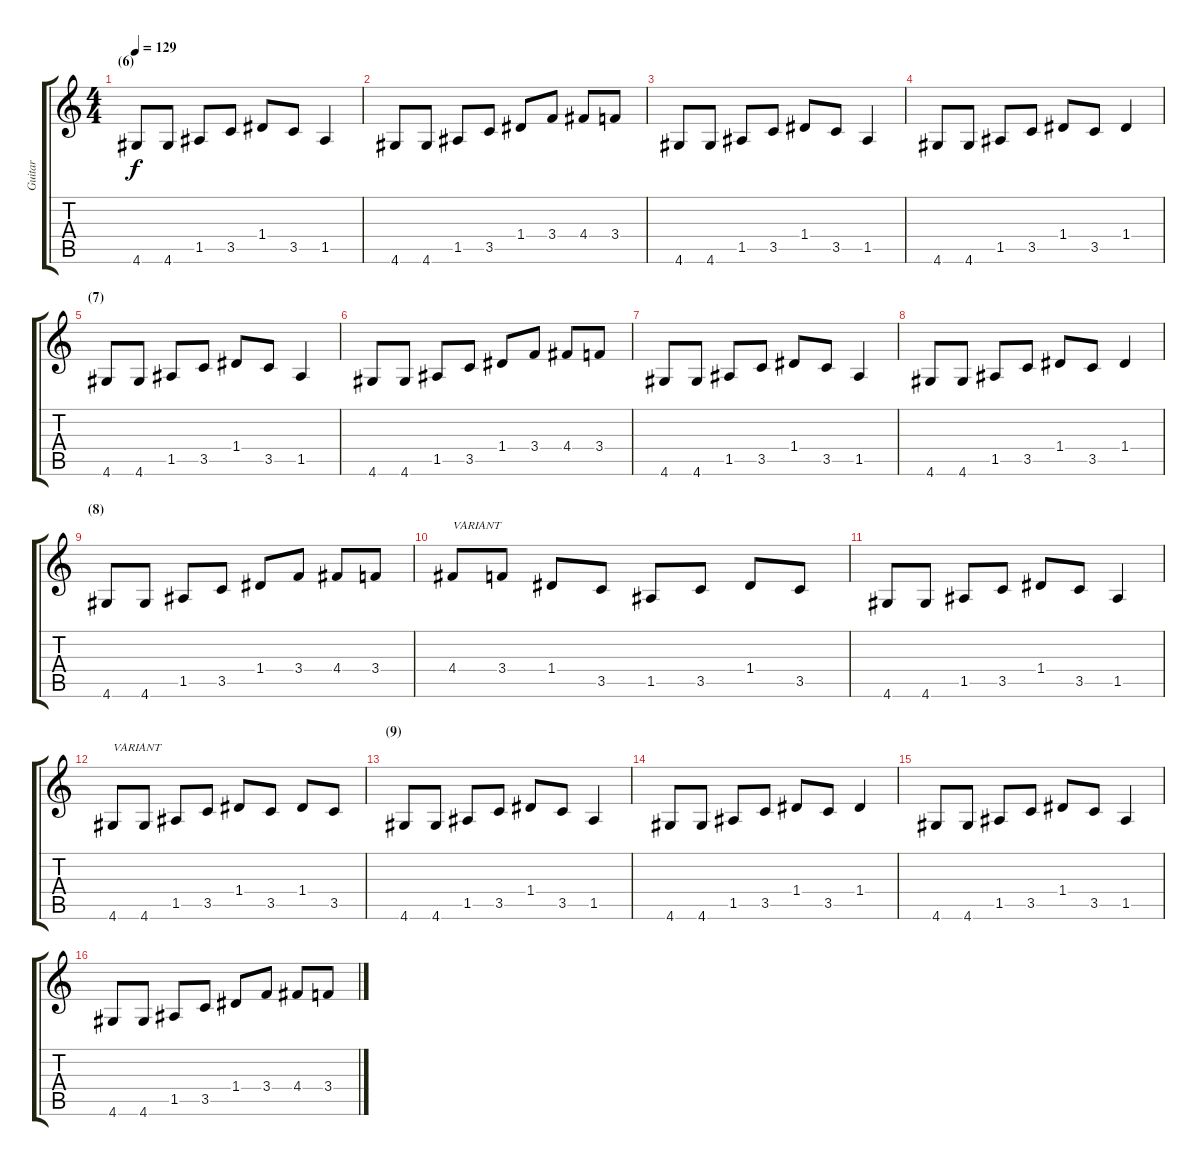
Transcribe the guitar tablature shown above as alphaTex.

\track ("Guitar" "Guitar") {instrument electricguitarjazz}
\staff {score tabs}
\tuning (E4 B3 G3 D3 A2 E2) {hide}
\ts (4 4)
\section ("" "(6)")
\tempo 129
\clef g2
\ks c
4.6.8{dy f} 4.6.8 1.5.8 3.5.8 1.4.8 3.5.8 1.5.4 |
4.6.8 4.6.8 1.5.8 3.5.8 1.4.8 3.4.8 4.4.8 3.4.8 |
4.6.8 4.6.8 1.5.8 3.5.8 1.4.8 3.5.8 1.5.4 |
4.6.8 4.6.8 1.5.8 3.5.8 1.4.8 3.5.8 1.4.4 |
\section ("" "(7)")
4.6.8 4.6.8 1.5.8 3.5.8 1.4.8 3.5.8 1.5.4 |
4.6.8 4.6.8 1.5.8 3.5.8 1.4.8 3.4.8 4.4.8 3.4.8 |
4.6.8 4.6.8 1.5.8 3.5.8 1.4.8 3.5.8 1.5.4 |
4.6.8 4.6.8 1.5.8 3.5.8 1.4.8 3.5.8 1.4.4 |
\section ("" "(8)")
4.6.8 4.6.8 1.5.8 3.5.8 1.4.8 3.4.8 4.4.8 3.4.8 |
4.4.8{txt "VARIANT"} 3.4.8 1.4.8 3.5.8 1.5.8 3.5.8 1.4.8 3.5.8 |
4.6.8 4.6.8 1.5.8 3.5.8 1.4.8 3.5.8 1.5.4 |
4.6.8{txt "VARIANT"} 4.6.8 1.5.8 3.5.8 1.4.8 3.5.8 1.4.8 3.5.8 |
\section ("" "(9)")
4.6.8 4.6.8 1.5.8 3.5.8 1.4.8 3.5.8 1.5.4 |
4.6.8 4.6.8 1.5.8 3.5.8 1.4.8 3.5.8 1.4.4 |
4.6.8 4.6.8 1.5.8 3.5.8 1.4.8 3.5.8 1.5.4 |
4.6.8 4.6.8 1.5.8 3.5.8 1.4.8 3.4.8 4.4.8 3.4.8
